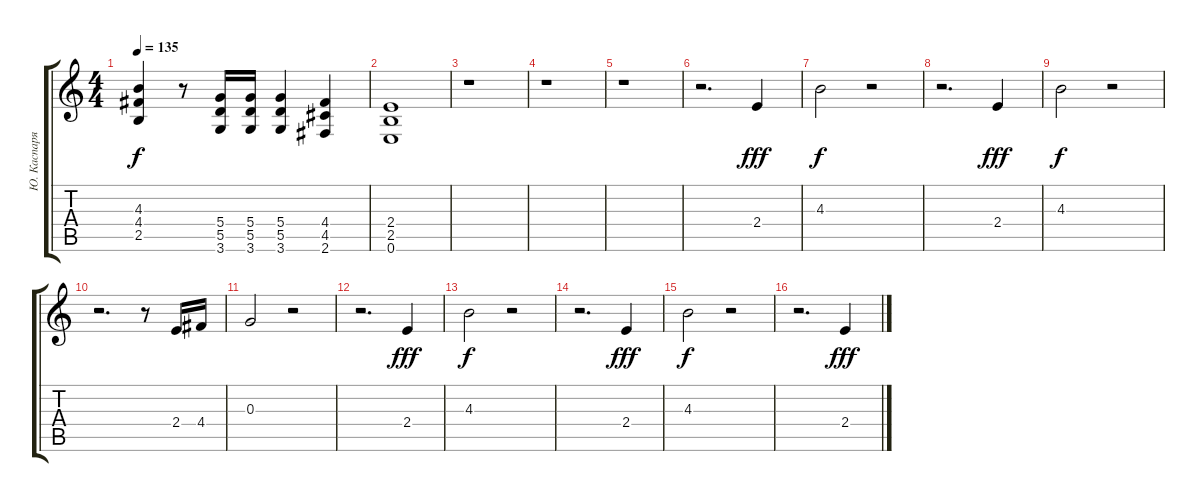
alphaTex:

\track ("Ю. Каспарян" "Ю. Каспаря") {instrument overdrivenguitar}
\staff {score tabs}
\tuning (E4 B3 G3 D3 A2 E2) {hide}
\ts (4 4)
\tempo 135
\clef g2
\ks c
(4.3 4.4 2.5).4{dy f} r.8 (5.4 5.5 3.6).16 (5.4 5.5 3.6).16 (5.4 5.5 3.6).4 (4.4 4.5 2.6).4 |
(2.4 2.5 0.6).1 |
r.1{instrument electricguitarclean} |
r.1 |
r.1 |
r.2{d} 2.4.4{dy fff} |
4.3.2{dy f} r.2 |
r.2{d} 2.4.4{dy fff} |
4.3.2{dy f} r.2 |
r.2{d} r.8 2.4.16 4.4.16 |
0.3.2 r.2 |
r.2{d} 2.4.4{dy fff} |
4.3.2{dy f} r.2 |
r.2{d} 2.4.4{dy fff} |
4.3.2{dy f} r.2 |
r.2{d} 2.4.4{dy fff}
